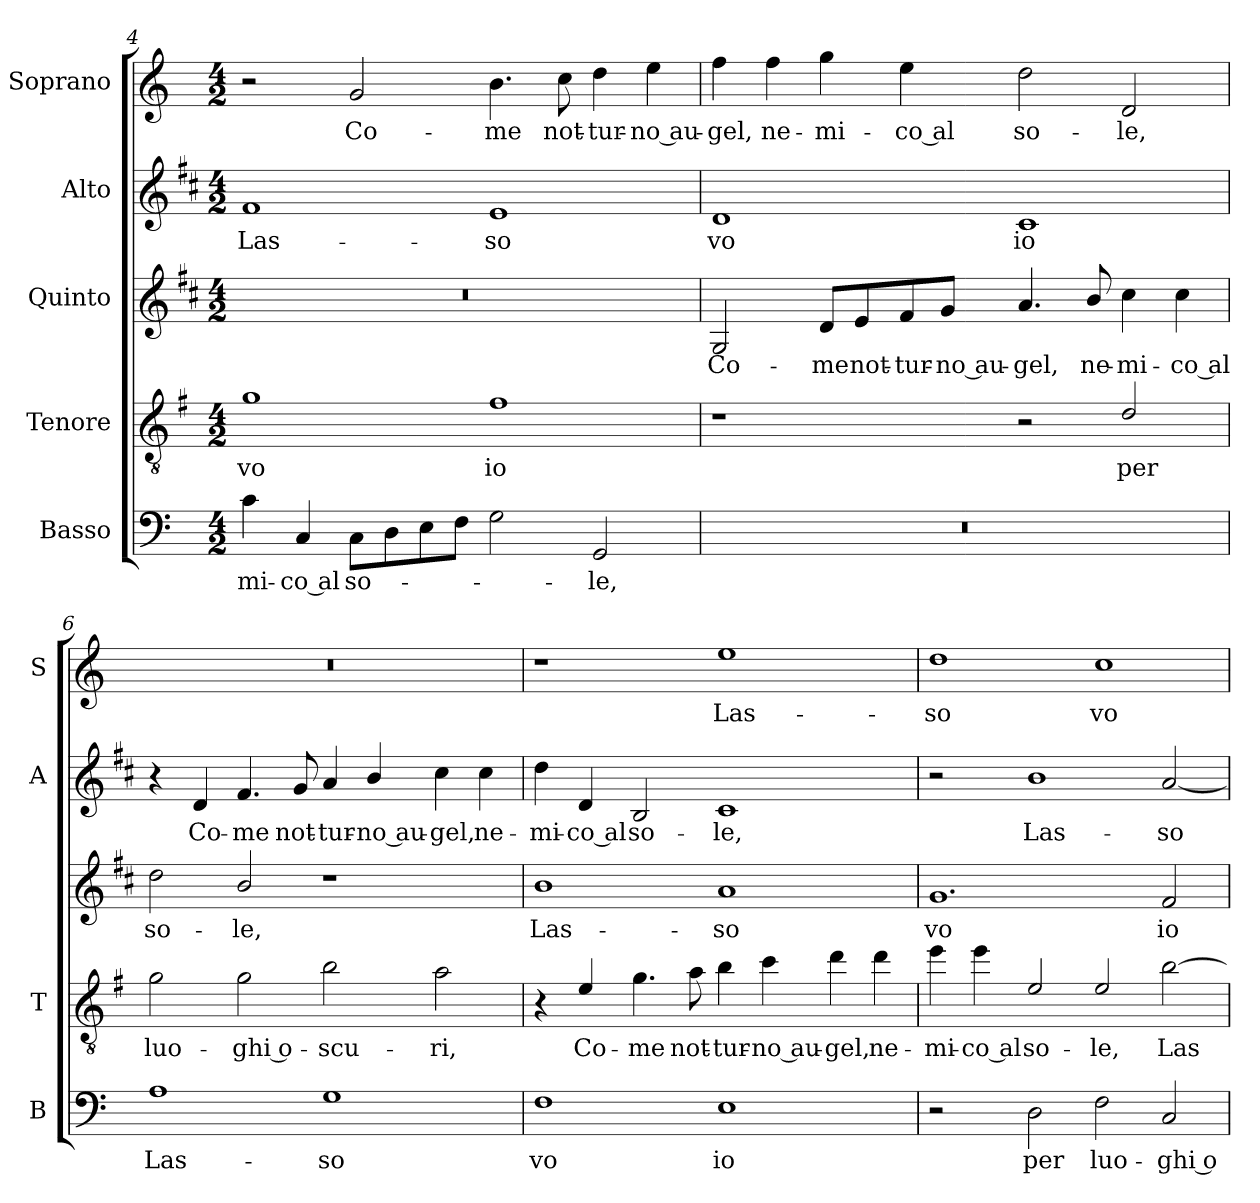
**kern	**text	**kern	**text	**kern	**text	**kern	**text	**kern	**text
*part5	*part5	*part4	*part4	*part3	*part3	*part2	*part2	*part1	*part1
*staff5	*staff5	*staff4	*staff4	*staff3	*staff3	*staff2	*staff2	*staff1	*staff1
*I"Basso	*	*I"Tenore	*	*I"Quinto	*	*I"Alto	*	*I"Soprano	*
*I'B	*	*I'T	*	*	*	*I'A	*	*I'S	*
!!LO:LB:g=z
*clefF4	*	*clefGv2	*	*clefG2	*	*clefG2	*	*clefG2	*
*	*	*ITrd4c7	*	*ITrd1c2	*	*ITrd1c2	*	*	*
*k[]	*	*k[]	*	*k[]	*	*k[]	*	*k[]	*
*C:	*	*C:	*	*C:	*	*C:	*	*C:	*
*M4/2	*	*M4/2	*	*M4/2	*	*M4/2	*	*M4/2	*
=4	=4	=4	=4	=4	=4	=4	=4	=4	=4
!	!LO:LY:b	!	!LO:LY:b	!	!	!	!LO:LY:b	!	!
4c\	-mi-	1c	vo	0r	.	1e	Las-	2r	.
!	!LO:LY:b	!	!	!	!	!	!	!	!
4C/	-co al	.	.	.	.	.	.	.	.
!	!LO:LY:b	!	!	!	!	!	!	!	!LO:LY:b
8C\L	so-	.	.	.	.	.	.	2g/	Co-
8D\	.	.	.	.	.	.	.	.	.
8E\	.	.	.	.	.	.	.	.	.
8F\J	.	.	.	.	.	.	.	.	.
!	!	!	!LO:LY:b	!	!	!	!LO:LY:b	!	!LO:LY:b
2G\	.	1B	io	.	.	1d	-so	4.b\	-me
!	!	!	!	!	!	!	!	!	!LO:LY:b
.	.	.	.	.	.	.	.	8cc\	not-
!	!LO:LY:b	!	!	!	!	!	!	!	!LO:LY:b
2GG/	-le,	.	.	.	.	.	.	4dd\	-tur-
!	!	!	!	!	!	!	!	!	!LO:LY:b
.	.	.	.	.	.	.	.	4ee\	-no au-
=5	=5	=5	=5	=5	=5	=5	=5	=5	=5
!	!	!	!	!	!LO:LY:b	!	!LO:LY:b	!	!LO:LY:b
0r	.	1r	.	2F/	Co-	1c	vo	4ff\	-gel,
!	!	!	!	!	!	!	!	!	!LO:LY:b
.	.	.	.	.	.	.	.	4ff\	ne-
!	!	!	!	!	!LO:LY:b	!	!	!	!LO:LY:b
.	.	.	.	8c/L	-me	.	.	4gg\	-mi-
!	!	!	!	!	!LO:LY:b	!	!	!	!
.	.	.	.	8d/	not-	.	.	.	.
!	!	!	!	!	!LO:LY:b	!	!	!	!LO:LY:b
.	.	.	.	8e/	-tur-	.	.	4ee\	-co al
!	!	!	!	!	!LO:LY:b	!	!	!	!
.	.	.	.	8f/J	-no au-	.	.	.	.
!	!	!	!	!	!LO:LY:b	!	!LO:LY:b	!	!LO:LY:b
.	.	2r	.	4.g/	-gel,	1B	io	2dd\	so-
!	!	!	!	!	!LO:LY:b	!	!	!	!
.	.	.	.	8a/	ne-	.	.	.	.
!	!	!	!LO:LY:b	!	!LO:LY:b	!	!	!	!LO:LY:b
.	.	2G/	per	4b\	-mi-	.	.	2d/	-le,
!	!	!	!	!	!LO:LY:b	!	!	!	!
.	.	.	.	4b\	-co al	.	.	.	.
=6	=6	=6	=6	=6	=6	=6	=6	=6	=6
!	!LO:LY:b	!	!LO:LY:b	!	!LO:LY:b	!	!	!	!
1A	Las-	2c\	luo-	2cc\	so-	4r	.	0r	.
!	!	!	!	!	!	!	!LO:LY:b	!	!
.	.	.	.	.	.	4c/	Co-	.	.
!	!	!	!LO:LY:b	!	!LO:LY:b	!	!LO:LY:b	!	!
.	.	2c\	-ghi o-	2a/	-le,	4.e/	-me	.	.
!	!	!	!	!	!	!	!LO:LY:b	!	!
.	.	.	.	.	.	8f/	not-	.	.
!	!LO:LY:b	!	!LO:LY:b	!	!	!	!LO:LY:b	!	!
1G	-so	2e\	-scu-	1r	.	4g/	-tur-	.	.
!	!	!	!	!	!	!	!LO:LY:b	!	!
.	.	.	.	.	.	4a/	-no au-	.	.
!	!	!	!LO:LY:b	!	!	!	!LO:LY:b	!	!
.	.	2d\	-ri,	.	.	4b\	-gel,	.	.
!	!	!	!	!	!	!	!LO:LY:b	!	!
.	.	.	.	.	.	4b\	ne-	.	.
!!LO:LB:g=z
=7	=7	=7	=7	=7	=7	=7	=7	=7	=7
!	!LO:LY:b	!	!	!	!LO:LY:b	!	!LO:LY:b	!	!
1F	vo	4r	.	1a	Las-	4cc\	-mi-	1r	.
!	!	!	!LO:LY:b	!	!	!	!LO:LY:b	!	!
.	.	4A/	Co-	.	.	4c/	-co al	.	.
!	!	!	!LO:LY:b	!	!	!	!LO:LY:b	!	!
.	.	4.c\	-me	.	.	2A/	so-	.	.
!	!	!	!LO:LY:b	!	!	!	!	!	!
.	.	8d\	not-	.	.	.	.	.	.
!	!LO:LY:b	!	!LO:LY:b	!	!LO:LY:b	!	!LO:LY:b	!	!LO:LY:b
1E	io	4e\	-tur-	1g	-so	1B	-le,	1ee	Las-
!	!	!	!LO:LY:b	!	!	!	!	!	!
.	.	4f\	-no au-	.	.	.	.	.	.
!	!	!	!LO:LY:b	!	!	!	!	!	!
.	.	4g\	-gel,	.	.	.	.	.	.
!	!	!	!LO:LY:b	!	!	!	!	!	!
.	.	4g\	ne-	.	.	.	.	.	.
=8	=8	=8	=8	=8	=8	=8	=8	=8	=8
!	!	!	!LO:LY:b	!	!LO:LY:b	!	!	!	!LO:LY:b
2r	.	4a\	-mi-	1.f	vo	2r	.	1dd	-so
!	!	!	!LO:LY:b	!	!	!	!	!	!
.	.	4a\	-co al	.	.	.	.	.	.
!	!LO:LY:b	!	!LO:LY:b	!	!	!	!LO:LY:b	!	!
2D\	per	2A/	so-	.	.	1a	Las-	.	.
!	!LO:LY:b	!	!LO:LY:b	!	!	!	!	!	!LO:LY:b
2F\	luo-	2A/	-le,	.	.	.	.	1cc	vo
!	!LO:LY:b	!	!LO:LY:b	!	!LO:LY:b	!	!LO:LY:b	!	!
2C/	-ghi o-	[2e\	Las-	2e/	io	[2g/	-so	.	.
=	=	=	=	=	=	=	=	=	=
*-	*-	*-	*-	*-	*-	*-	*-	*-	*-
